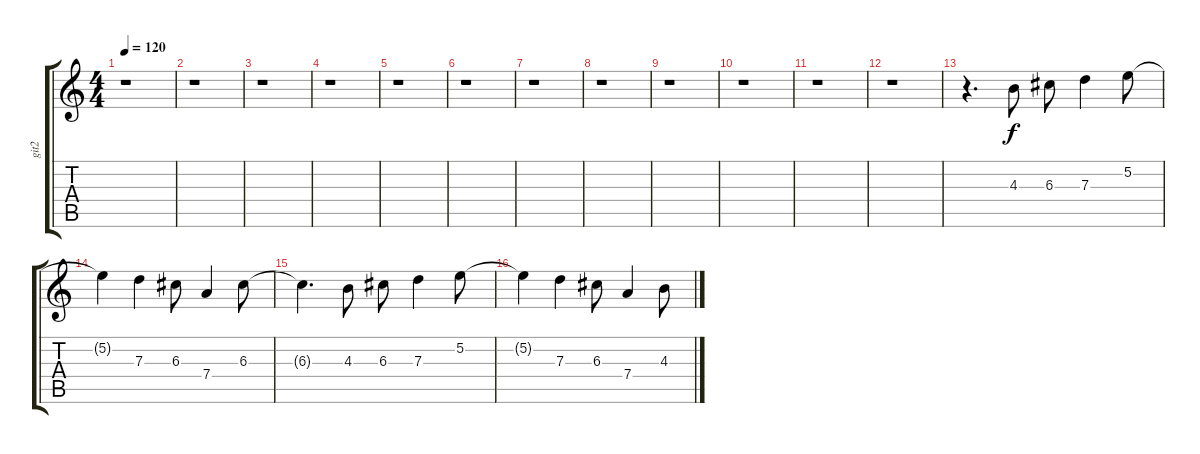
\track ("git2" "git2") {instrument distortionguitar}
\staff {score tabs}
\tuning (E4 B3 G3 D3 A2 E2) {hide}
\ts (4 4)
\tempo 120
\clef g2
\ks c
r.1{dy f instrument distortionguitar} |
r.1 |
r.1 |
r.1 |
r.1 |
r.1 |
r.1 |
r.1 |
r.1 |
r.1 |
r.1 |
r.1 |
r.4{d} 4.3.8 6.3.8 7.3.4 5.2.8 |
5.2{t}.4 7.3.4 6.3.8 7.4.4 6.3.8 |
6.3{t}.4{d} 4.3.8 6.3.8 7.3.4 5.2.8 |
5.2{t}.4 7.3.4 6.3.8 7.4.4 4.3.8
